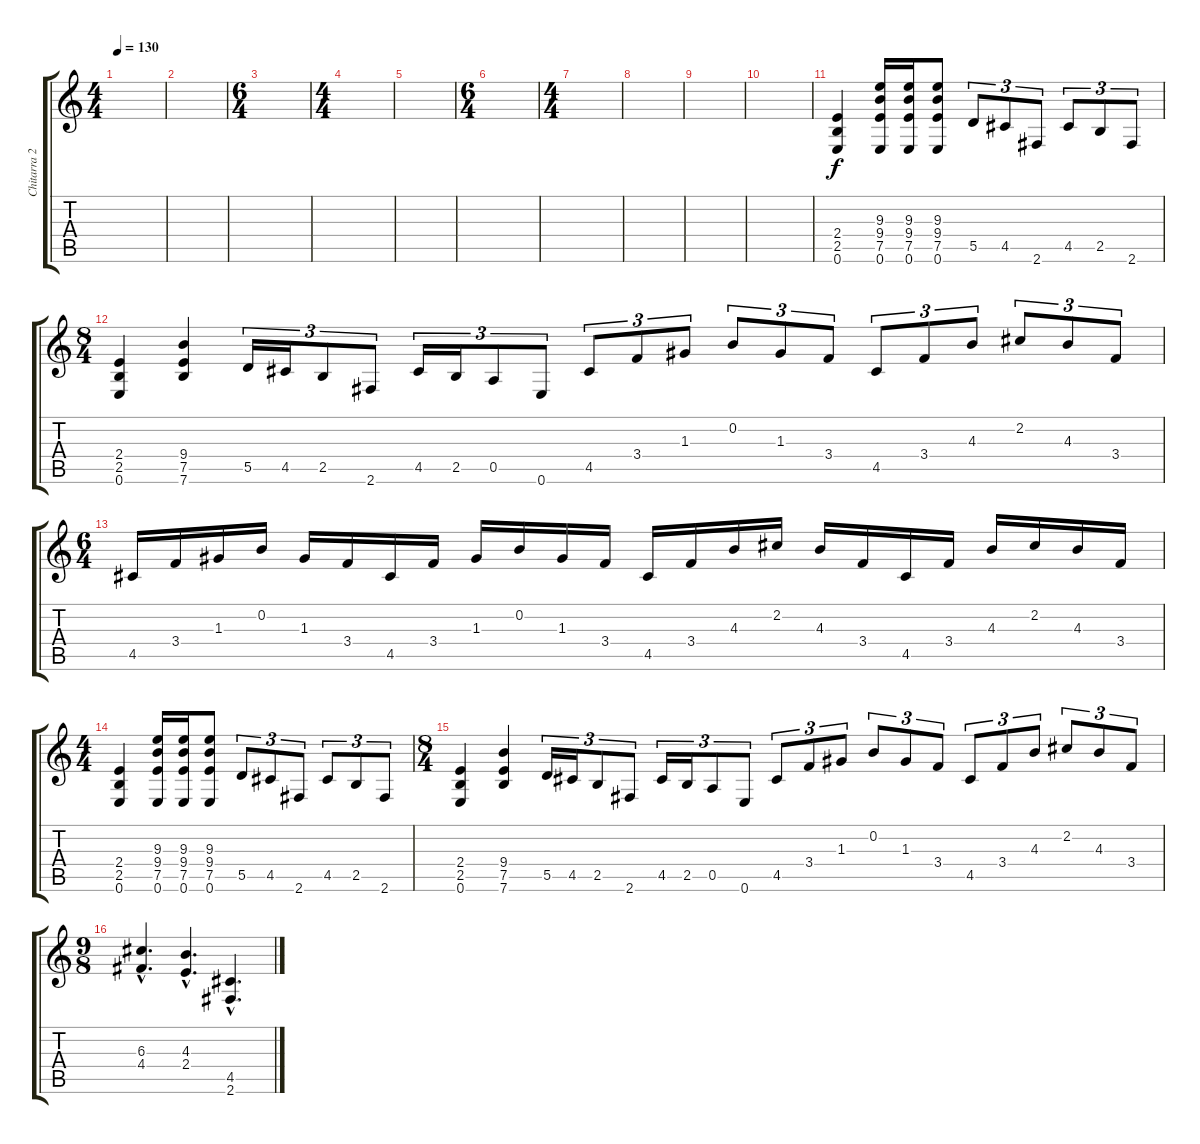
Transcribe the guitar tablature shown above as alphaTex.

\track ("Chitarra 2" "Chitarra 2") {instrument overdrivenguitar}
\staff {score tabs}
\tuning (E4 B3 G3 D3 A2 E2) {hide}
\ts (4 4)
\tempo 130
\clef g2
\ks c
|
|
\ts (6 4)
|
\ts (4 4)
|
|
\ts (6 4)
|
\ts (4 4)
|
|
|
|
(2.4 2.5 0.6).4 (9.3 9.4 7.5 0.6).16 (9.3 9.4 7.5 0.6).16 (9.3 9.4 7.5 0.6).8 5.5.8{tu (3 2)} 4.5.8{tu (3 2)} 2.6.8{tu (3 2)} 4.5.8{tu (3 2)} 2.5.8{tu (3 2)} 2.6.8{tu (3 2)} |
\ts (8 4)
(2.4 2.5 0.6).4 (9.4 7.5 7.6).4 5.5.16{tu (3 2)} 4.5.16{tu (3 2)} 2.5.8{tu (3 2)} 2.6.8{tu (3 2)} 4.5.16{tu (3 2)} 2.5.16{tu (3 2)} 0.5.8{tu (3 2)} 0.6.8{tu (3 2)} 4.5.8{tu (3 2)} 3.4.8{tu (3 2)} 1.3.8{tu (3 2)} 0.2.8{tu (3 2)} 1.3.8{tu (3 2)} 3.4.8{tu (3 2)} 4.5.8{tu (3 2)} 3.4.8{tu (3 2)} 4.3.8{tu (3 2)} 2.2.8{tu (3 2)} 4.3.8{tu (3 2)} 3.4.8{tu (3 2)} |
\ts (6 4)
4.5.16 3.4.16 1.3.16 0.2.16 1.3.16 3.4.16 4.5.16 3.4.16 1.3.16 0.2.16 1.3.16 3.4.16 4.5.16 3.4.16 4.3.16 2.2.16 4.3.16 3.4.16 4.5.16 3.4.16 4.3.16 2.2.16 4.3.16 3.4.16 |
\ts (4 4)
(2.4 2.5 0.6).4 (9.3 9.4 7.5 0.6).16 (9.3 9.4 7.5 0.6).16 (9.3 9.4 7.5 0.6).8 5.5.8{tu (3 2)} 4.5.8{tu (3 2)} 2.6.8{tu (3 2)} 4.5.8{tu (3 2)} 2.5.8{tu (3 2)} 2.6.8{tu (3 2)} |
\ts (8 4)
(2.4 2.5 0.6).4 (9.4 7.5 7.6).4 5.5.16{tu (3 2)} 4.5.16{tu (3 2)} 2.5.8{tu (3 2)} 2.6.8{tu (3 2)} 4.5.16{tu (3 2)} 2.5.16{tu (3 2)} 0.5.8{tu (3 2)} 0.6.8{tu (3 2)} 4.5.8{tu (3 2)} 3.4.8{tu (3 2)} 1.3.8{tu (3 2)} 0.2.8{tu (3 2)} 1.3.8{tu (3 2)} 3.4.8{tu (3 2)} 4.5.8{tu (3 2)} 3.4.8{tu (3 2)} 4.3.8{tu (3 2)} 2.2.8{tu (3 2)} 4.3.8{tu (3 2)} 3.4.8{tu (3 2)} |
\ts (9 8)
(6.3{hac} 4.4{hac}).4{d} (4.3{hac} 2.4{hac}).4{d} (4.5{hac} 2.6{hac}).4{d}
